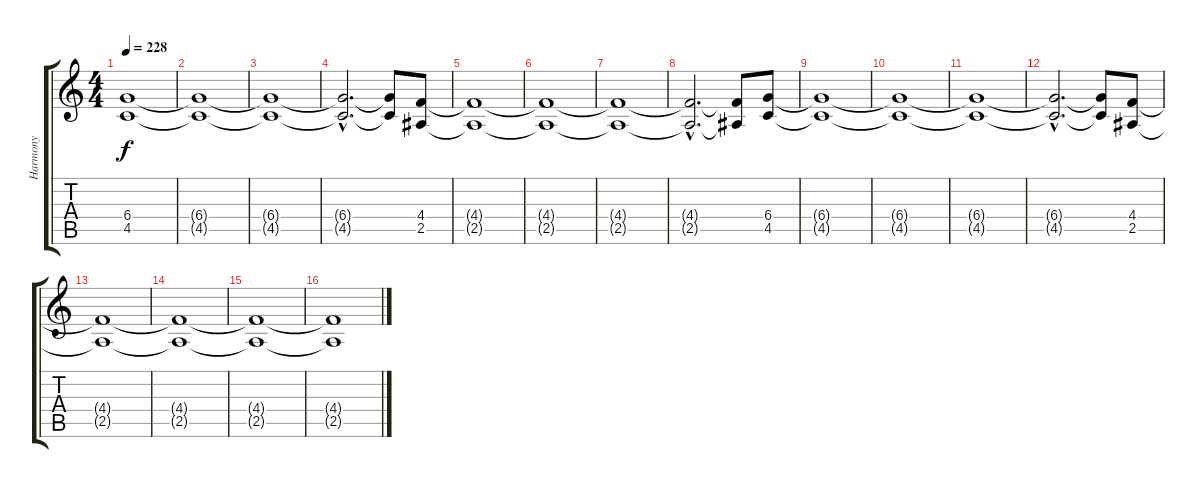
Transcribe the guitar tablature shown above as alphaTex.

\track ("Harmony" "Harmony") {instrument distortionguitar}
\staff {score tabs}
\tuning (Eb4 Bb3 Gb3 Db3 Ab2 Eb2) {hide}
\ts (4 4)
\tempo 228
\clef g2
\ks c
(6.4 4.5).1{dy f} |
(6.4{t} 4.5{t}).1 |
(6.4{t} 4.5{t}).1 |
(6.4{hac t} 4.5{hac t}).2{d} (6.4{t} 4.5{t}).8 (4.4 2.5).8 |
(4.4{t} 2.5{t}).1 |
(4.4{t} 2.5{t}).1 |
(4.4{t} 2.5{t}).1 |
(4.4{hac t} 2.5{hac t}).2{d} (4.4{t} 2.5{t}).8 (6.4 4.5).8 |
(6.4{t} 4.5{t}).1 |
(6.4{t} 4.5{t}).1 |
(6.4{t} 4.5{t}).1 |
(6.4{hac t} 4.5{hac t}).2{d} (6.4{t} 4.5{t}).8 (4.4 2.5).8 |
(4.4{t} 2.5{t}).1 |
(4.4{t} 2.5{t}).1 |
(4.4{t} 2.5{t}).1 |
(4.4{t} 2.5{t}).1
